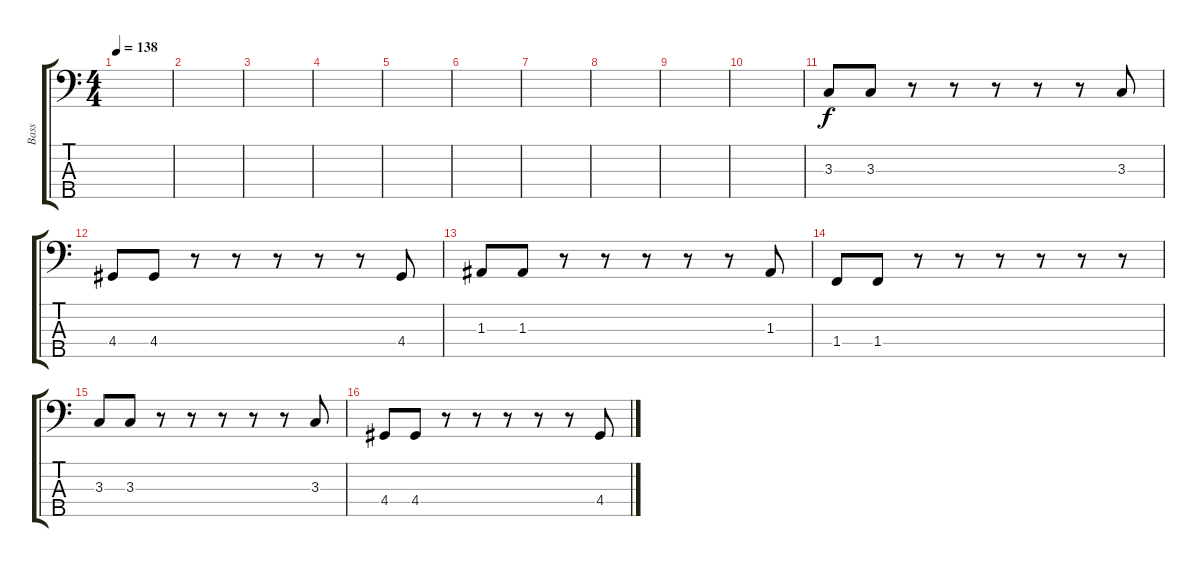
\track ("Bass" "Bass") {instrument electricbassfinger}
\staff {score tabs}
\tuning (G2 D2 A1 E1 B0) {hide}
\ts (4 4)
\tempo 138
\clef f4
\ks c
|
|
|
|
|
|
|
|
|
|
3.3.8 3.3.8 r.8 r.8 r.8 r.8 r.8 3.3.8 |
4.4.8 4.4.8 r.8 r.8 r.8 r.8 r.8 4.4.8 |
1.3.8 1.3.8 r.8 r.8 r.8 r.8 r.8 1.3.8 |
1.4.8 1.4.8 r.8 r.8 r.8 r.8 r.8 r.8 |
3.3.8 3.3.8 r.8 r.8 r.8 r.8 r.8 3.3.8 |
4.4.8 4.4.8 r.8 r.8 r.8 r.8 r.8 4.4.8
